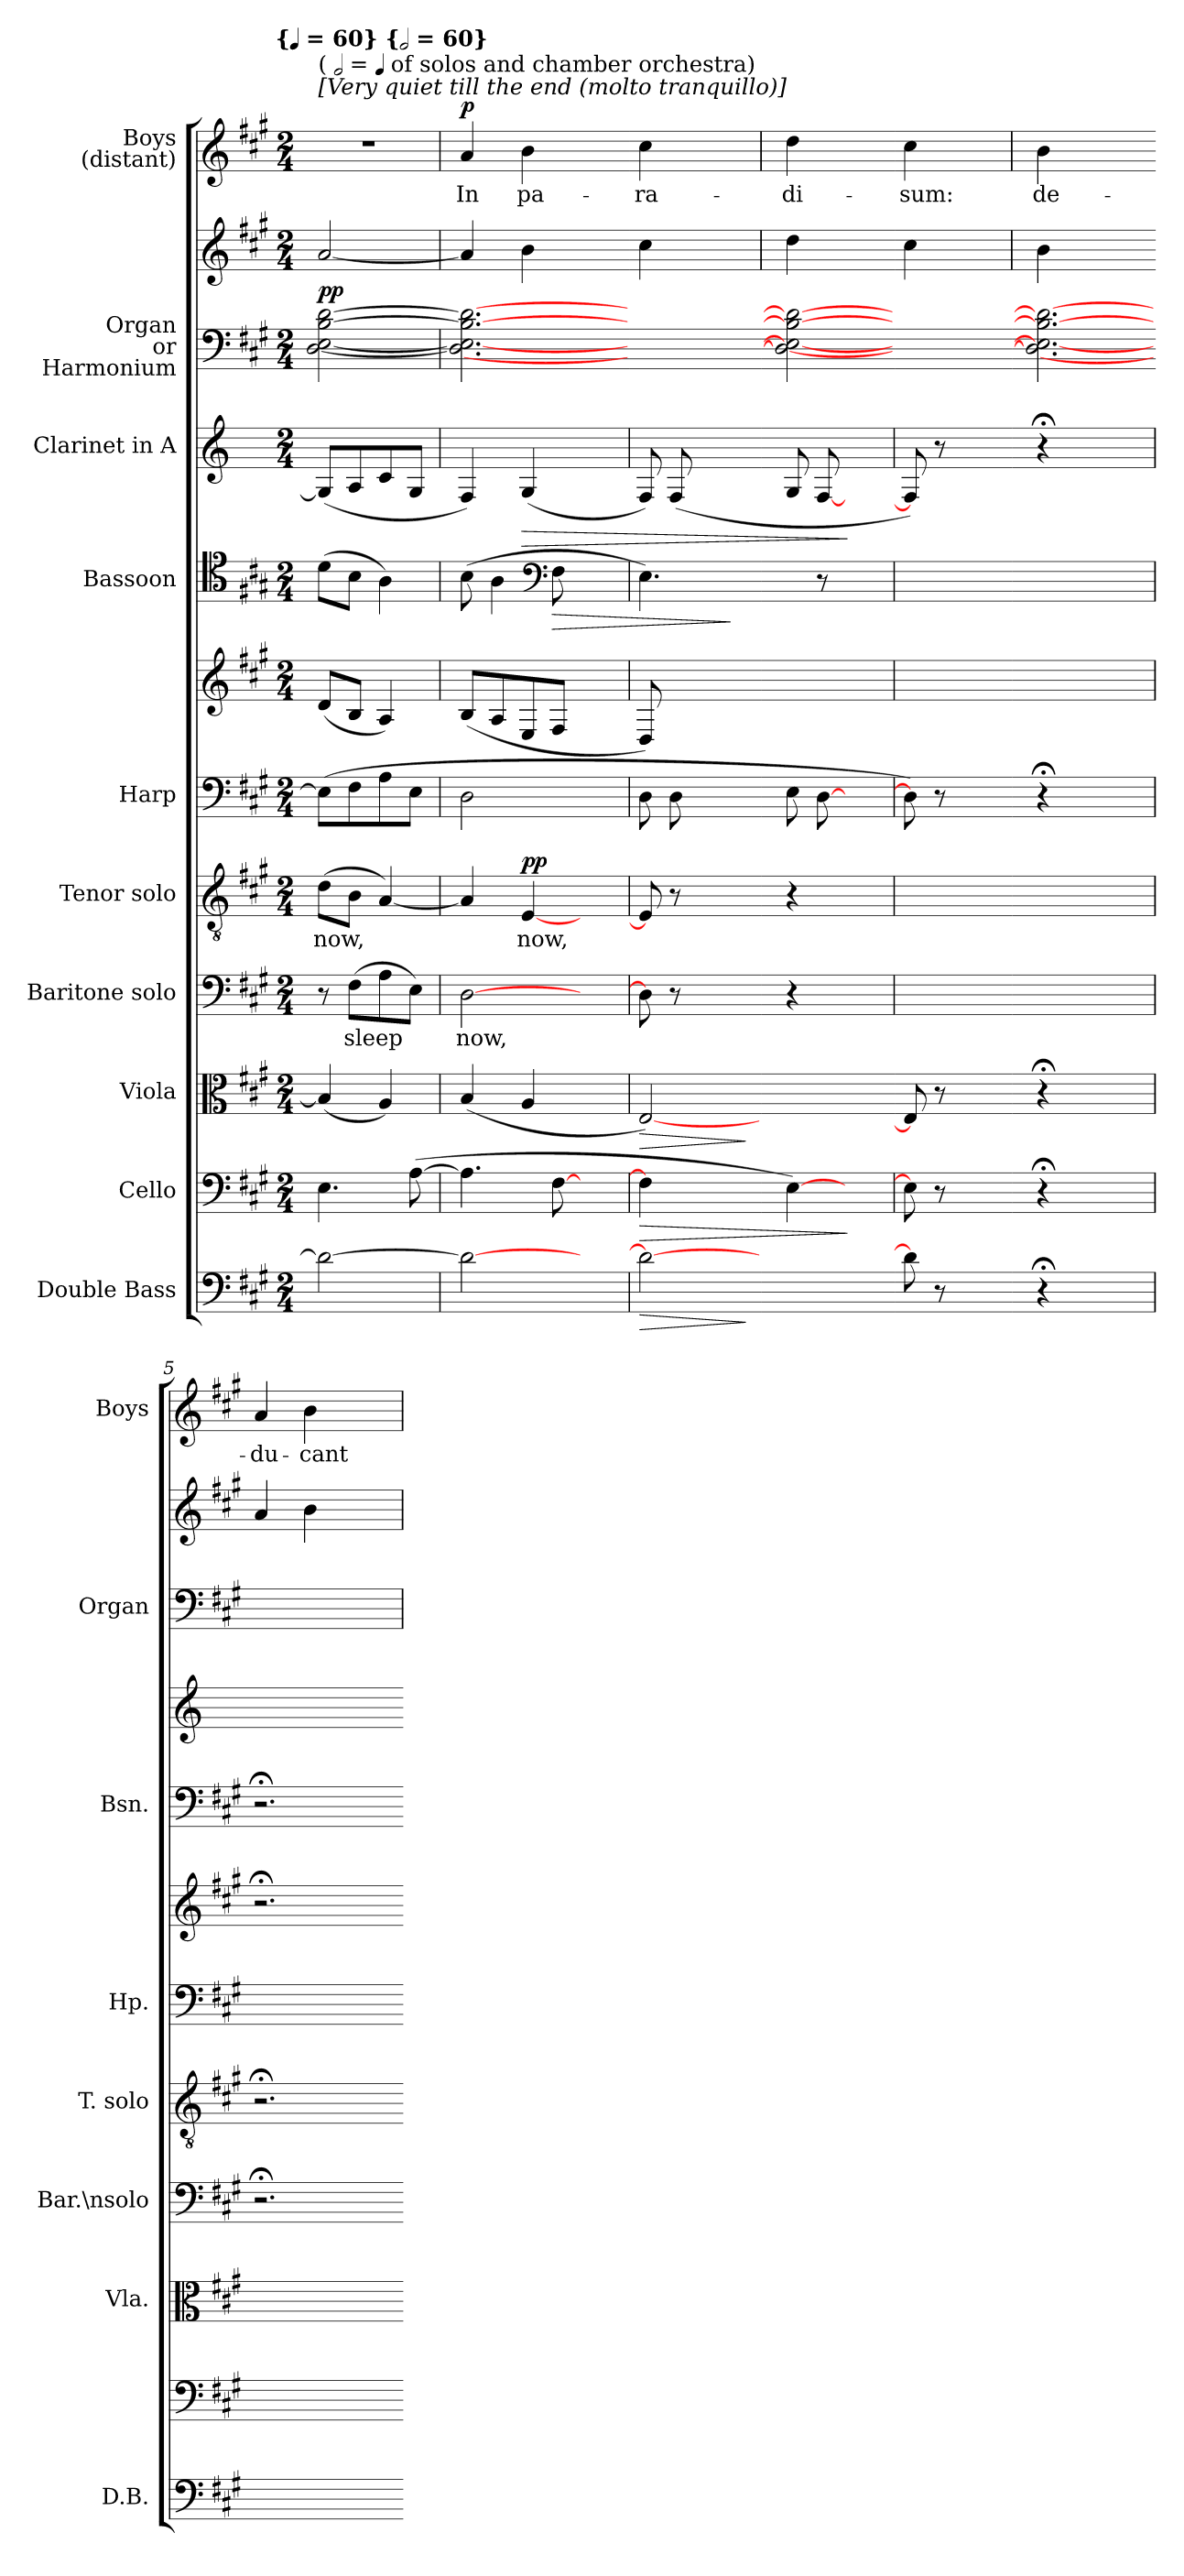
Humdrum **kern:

**kern	**dynam	**kern	**dynam	**kern	**dynam	**kern	**text	**kern	**text	**dynam	**kern	**kern	**kern	**dynam	**kern	**dynam	**kern	**kern	**dynam	**kern	**text	**dynam
*part10	*part10	*part9	*part9	*part8	*part8	*part7	*part7	*part6	*part6	*part6	*part5	*part5	*part4	*part4	*part3	*part3	*part2	*part2	*part2	*part1	*part1	*part1
*staff12	*staff12	*staff11	*staff11	*staff10	*staff10	*staff9	*staff9	*staff8	*staff8	*staff8	*staff7	*staff6	*staff5	*staff5	*staff4	*staff4	*staff3	*staff2	*staff2/3	*staff1	*staff1	*staff1
*I"Double Bass	*	*I"Cello	*	*I"Viola	*	*I"Baritone solo	*	*I"Tenor solo	*	*	*I"Harp	*	*I"Bassoon	*	*I"Clarinet in A	*	*I"Organ\nor\nHarmonium	*	*	*I"Boys\n(distant)	*	*
*I'D.B.	*	*	*	*I'Vla.	*	*I'Bar.\nsolo	*	*I'T. solo	*	*	*I'Hp.	*	*I'Bsn.	*	*	*	*I'Organ	*	*	*I'Boys	*	*
*clefF4	*	*clefF4	*	*clefC3	*	*clefF4	*	*clefGv2	*	*	*clefF4	*clefG2	*clefC4	*	*clefG2	*	*clefF4	*clefG2	*	*clefG2	*	*
*	*	*	*	*	*	*	*	*	*	*	*	*	*	*	*ITrd2c3	*	*	*	*	*	*	*
*k[f#c#g#]	*	*k[f#c#g#]	*	*k[f#c#g#]	*	*k[f#c#g#]	*	*k[f#c#g#]	*	*	*k[f#c#g#]	*k[f#c#g#]	*k[f#c#g#]	*	*k[f#c#g#]	*	*k[f#c#g#]	*k[f#c#g#]	*	*k[f#c#g#]	*	*
*A:	*	*A:	*	*A:	*	*A:	*	*A:	*	*	*A:	*A:	*A:	*	*A:	*	*A:	*A:	*	*A:	*	*
!!LO:TX:omd:t={[quarter] = 60} {[half] = 60}
*M2/4	*	*M2/4	*	*M2/4	*	*M2/4	*	*M2/4	*	*	*M2/4	*M2/4	*M2/4	*	*M2/4	*	*M2/4	*M2/4	*	*M2/4	*	*
*MM60	*	*MM60	*	*MM60	*	*MM60	*	*MM60	*	*	*MM60	*MM60	*MM60	*	*MM60	*	*MM60	*MM60	*	*MM60	*	*
=1	=1	=1	=1	=1	=1	=1	=1	=1	=1	=1	=1	=1	=1	=1	=1	=1	=1	=1	=1	=1	=1	=1
!	!	!	!	!	!	!	!	!	!	!	!	!	!	!	!	!	!	!	!	!LO:TX:a:t=[Very quiet till the end (molto tranquillo)]	!	!
!	!	!	!	!	!	!	!	!	!	!	!	!	!	!	!	!	!	!	!	!LO:TX:a:t=( [half] = [quarter] of solos and chamber orchestra)	!	!
2d_	.	4.E	.	(4B]	.	8r	.	(8dL	now,	.	(8EL]	(8dL	(8dL	.	(8EL]	.	[2D [2E [2B [2d	[2a	pp	2r	.	.
.	.	.	.	.	.	(8F#L	sleep	8BJ	.	.	8F#	8BJ	8BJ	.	8F#	.	.	.	.	.	.	.
.	.	.	.	4A)	.	8A	.	[4A)	.	.	8A\	4A/)	4A)	.	8A	.	.	.	.	.	.	.
.	.	([8A	.	.	.	8EJ)	.	.	.	.	8E\J	.	.	.	8EJ	.	.	.	.	.	.	.
=2	=2	=2	=2	=2	=2	=2	=2	=2	=2	=2	=2	=2	=2	=2	=2	=2	=2	=2	=2	=2	=2	=2
!	!	!	!	!	!	!	!	!	!	!	!	!	!	!	!	!	!	!	!	!	!	!LO:DY:a
2d_	.	4.A]	.	(4B	.	[2D	now,	4A]	.	.	2D\	(8B/L	(8B	.	4D)	.	2.D_ 2.E_ 2.B_ 2.d_	4a]	.	4a	In	p
.	.	.	.	.	.	.	.	.	.	.	.	8A/	4A	.	.	.	.	.	.	.	.	.
!	!	!	!	!	!	!	!	!	!	!LO:DY:a	!	!	!	!	!	!LO:HP:b	!	!	!	!	!	!
.	.	.	.	4A	.	.	.	[4E	now,	pp	.	8E/	.	.	(4E	>	.	4b	.	4b	pa-	.
*	*	*	*	*	*	*	*	*	*	*	*	*	*clefF4	*	*	*	*	*	*	*	*	*
!	!	!	!	!	!	!	!	!	!	!	!	!	!	!LO:HP:b	!	!	!	!	!	!	!	!
.	.	[8F#	.	.	.	.	.	.	.	.	.	8F#/J	8F#	>	.	.	.	.	.	.	.	.
4ryy	.	4ryy	.	4ryy	.	4ryy	.	4ryy	.	.	4ryy	4ryy	4ryy	.	4ryy	.	.	4ryy	.	4ryy	.	.
=3	=3-	=3	=3-	=3	=3-	=3	=3-	=3	=3-	=3-	=3	=3	=3	=3-	=3	=3-	=3-	=3-	=3-	=3-	=3-	=3-
!	!LO:HP:b	!	!LO:HP:b	!	!LO:HP:b	!	!	!	!	!	!	!	!	!	!	!	!	!	!	!	!	!
2d_	>	4F#]	>	[2E)	>	8D]	.	8E]	.	.	8D\	8D/)	4.E)	.	8D)	.	2ryy	4cc#	.	4cc#	ra-	.
.	.	.	.	.	.	8r	.	8r	.	.	8D	8ryy	.	.	(8D	.	.	.	.	.	.	.
.	.	4ryy	.	.	.	4ryy	.	4ryy	.	.	4ryy	4ryy	.	.	4ryy	.	.	4ryy	.	4ryy	.	.
.	.	.	.	.	.	.	.	.	.	.	.	.	8ryy	]	.	.	.	.	.	.	.	.
.	]	.	.	.	]	.	.	.	.	.	.	.	.	.	.	.	.	.	.	.	.	.
=-	=	=-	=	=-	=	=-	=	=-	=	=	=-	=-	=-	=	=-	=	=	=	=	=	=	=
2ryy	.	[4E)	.	2ryy	.	4r	.	4r	.	.	8E	4ryy	8ryy	.	8E	.	2D_ 2E_ 2B_ 2d_	4dd	.	4dd	di-	.
.	.	.	.	.	.	.	.	.	.	.	[8D	.	8r	.	[8D	.	.	.	.	.	.	.
.	.	4ryy	]	.	.	4ryy	.	4ryy	.	.	4ryy	4ryy	4ryy	.	4ryy	]	.	4ryy	.	4ryy	.	.
=4	=4-	=4	=4-	=4	=4-	=4	=4-	=4	=4-	=4-	=4	=4	=4	=4-	=4	=4-	=4-	=4-	=4-	=4-	=4-	=4-
8d]	.	8E]	.	8E]	.	2ryy	.	2ryy	.	.	8D])	2ryy	2ryy	.	8D])	.	2ryy	4cc#	.	4cc#	-sum:	.
8r	.	8r	.	8r	.	.	.	.	.	.	8r	.	.	.	8r	.	.	.	.	.	.	.
4ryy	.	4ryy	.	4ryy	.	.	.	.	.	.	4ryy	.	.	.	4ryy	.	.	4ryy	.	4ryy	.	.
=-	=	=-	=	=-	=	=-	=	=-	=	=	=-	=-	=-	=	=-	=	=	=	=	=	=	=
4r;<	.	4r;<	.	4r;<	.	2.ryy	.	2.ryy	.	.	4r;<	2.ryy	2.ryy	.	4r;<	.	2.D_ 2.E_ 2.B_ 2.d_	4b	.	4b	de-	.
2ryy	.	2ryy	.	2ryy	.	.	.	.	.	.	2ryy	.	.	.	2ryy	.	.	2ryy	.	2ryy	.	.
=5	=5-	=5	=5-	=5	=5-	=5	=5-	=5	=5-	=5-	=5	=5	=5	=5-	=5	=5-	=5-	=5-	=5-	=5-	=5-	=5-
4ryy	.	4ryy	.	4ryy	.	2.r;<	.	2.r;<	.	.	4ryy	2.r;<	2.r;<	.	4ryy	.	2.ryy	4a	.	4a	du-	.
4ryy	.	4ryy	.	4ryy	.	.	.	.	.	.	4ryy	.	.	.	4ryy	.	.	4b	.	4b	-cant	.
4ryy	.	4ryy	.	4ryy	.	.	.	.	.	.	4ryy	.	.	.	4ryy	.	.	4ryy	.	4ryy	.	.
=-	=	=-	=	=-	=	=-	=	=-	=	=	=-	=-	=-	=	=-	=	=	=	=	=	=	=
*-	*-	*-	*-	*-	*-	*-	*-	*-	*-	*-	*-	*-	*-	*-	*-	*-	*-	*-	*-	*-	*-	*-
